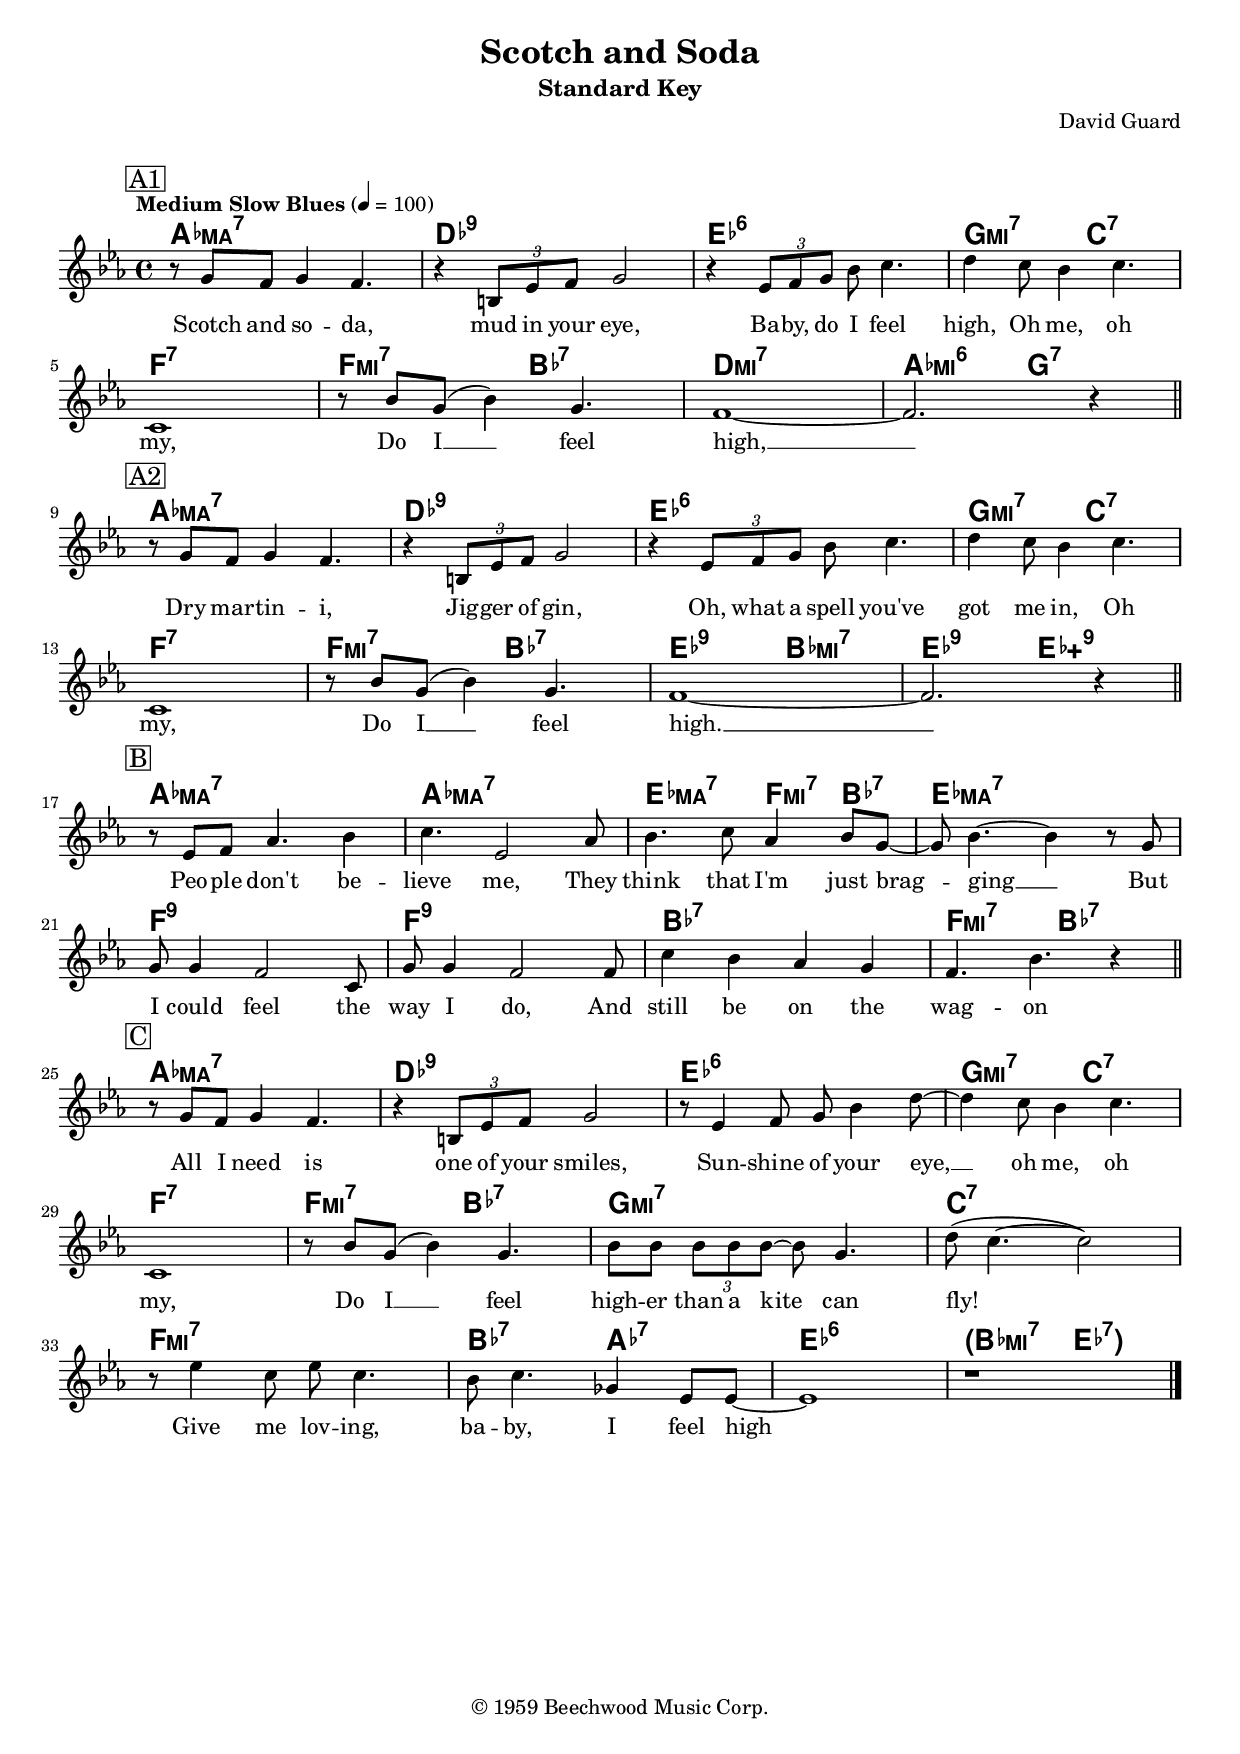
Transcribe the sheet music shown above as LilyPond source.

\version "2.24.0"

\include "english.ly"

instrument = "Standard Key"
whatKey = ef
whatClef = "treble"

%% -*- Mode: LilyPond -*-

#(set-global-staff-size 18)

\include "lead-sheets.ily"

refrainLyrics = \lyricmode {
Scotch and so -- da, mud in your eye,
Ba -- by, do I feel high,
Oh me, oh my,
Do I __ feel high, __
Dry mar -- tin -- i,
Jig -- ger of gin,
Oh, what a spell you've got me in,
Oh my,
Do I __ feel high. __
Peo -- ple don't be -- lieve me,
They think that I'm just brag -- ging __
But I could feel the way I do,
And still be on the wag -- on
All I need is one of your smiles,
Sun -- shine of your eye, __ oh me, oh my,
Do I __ feel high -- er than a kite can fly!
Give me lov -- ing, ba -- by, I feel high
}

refrainChords = \chordmode {
  af1:maj7 df1:9 ef1:6 g2:m7 c2:7
  f1:7 f2:m7 bf2:7 d1:m7 af2:m6 g2:7

  af1:maj7 df1:9 ef1:6 g2:m7 c2:7
  f1:7 f2:m7 bf2:7 ef2:9 bf2:m7 ef2:9 ef2:9.5+

  af1:maj7 af1:maj7 ef2:maj7 f4:m7 bf4:7 ef1:maj7
  f1:9 f1:9 bf1:7 f2:m7 bf2:7

  af1:maj7 df1:9 ef1:6 g2:m7 c2:7
  f1:7 f2:m7 bf2:7 g1:m7 c1:7
  f1:m7 bf2:7 af2:7 ef1:6

  \set chordNameFunction = #begin-parenthesis-ignatzek-chord-names
  bf2:m7
  \set chordNameFunction = #end-parenthesis-ignatzek-chord-names
  ef2:7
  \unset chordNameFunction
}

refrainMelody = \relative f' {
  \time 4/4
  \key ef \major
  \clef \whatClef
  \tempo "Medium Slow Blues" 4 = 100

  \mark \markup{ \box "A1" }
  
  r8 g8 f8 g4 f4. | r4 \tuplet 3/2 { cf8 ef8 f8 } g2 | r4 \tuplet 3/2 { ef8 f8 g8 } bf8 c4. | d4 c8 bf4 c4. |
  \break
  c,1 | r8 bf'8 g8( bf4) g4. | f1~ | f2. r4 |

  \bar "||"
  \break

  \mark \markup{ \box "A2" }
  
  r8 g8 f8 g4 f4. | r4 \tuplet 3/2 { cf8 ef8 f8 } g2 | r4 \tuplet 3/2 { ef8 f8 g8 } bf8 c4. | d4 c8 bf4 c4. |
  \break
  c,1 | r8 bf'8 g8( bf4) g4. | f1~ | f2. r4 |

  \bar "||"
  \break

  \mark \markup{ \box "B" }
  
  r8 ef8 f8 af4. bf4 | c4. ef,2 af8 | bf4. c8 af4 bf8 g8~ | g8 bf4.~ bf4 r8 g8 |
  \break
  g8 g4 f2 c8 | g'8 g4 f2 f8 | c'4 bf4 af4 g4 | f4. bf4. r4 |

  \bar "||"
  \break

  \mark \markup{ \box "C" }
  
  r8 g8 f8 g4 f4. | r4 \tuplet 3/2 { cf8 ef8 f8 } g2 | r8 ef4 f8 g8 bf4 d8~ | d4 c8 bf4 c4. |
  \break
  c,1 | r8 bf'8 g8( bf4) g4. | bf8 bf8 \tuplet 3/2 { bf8 bf8 bf8~ } bf8 g4. | d'8( c4.~ c2) |
  \break
  r8 ef4 c8 ef8 c4. | bf8 c4. gf4 ef8 ef8~ | ef1 | r1 |

  \bar "|."


}

\include "paper.ily"

\header {
  title = "Scotch and Soda"
  subtitle = \instrument
  poet = ""
  composer = "David Guard"
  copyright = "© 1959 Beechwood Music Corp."
}

\markup {
  % Leave a gap after the header
  \vspace #1
}

\score {
  <<
    { \context ChordNames 
      {
      \override ChordName.font-size = #+3
      \override ChordName.font-series = #'bold
      \set chordChanges = ##f
     \transpose ef \whatKey {
       \refrainChords
	}
      }
      }
    \new Staff {
      \context Voice = "voiceMelody" { 
	\noDoubleAccidentalMusic \transpose ef \whatKey {
	  \refrainMelody
	  }
	}
    }
    \new Lyrics \lyricsto "voiceMelody"
    {
      \refrainLyrics
    }
  >>
  \layout { }
}

\markup {
  % Leave a gap before the notes
  \vspace #1
}

